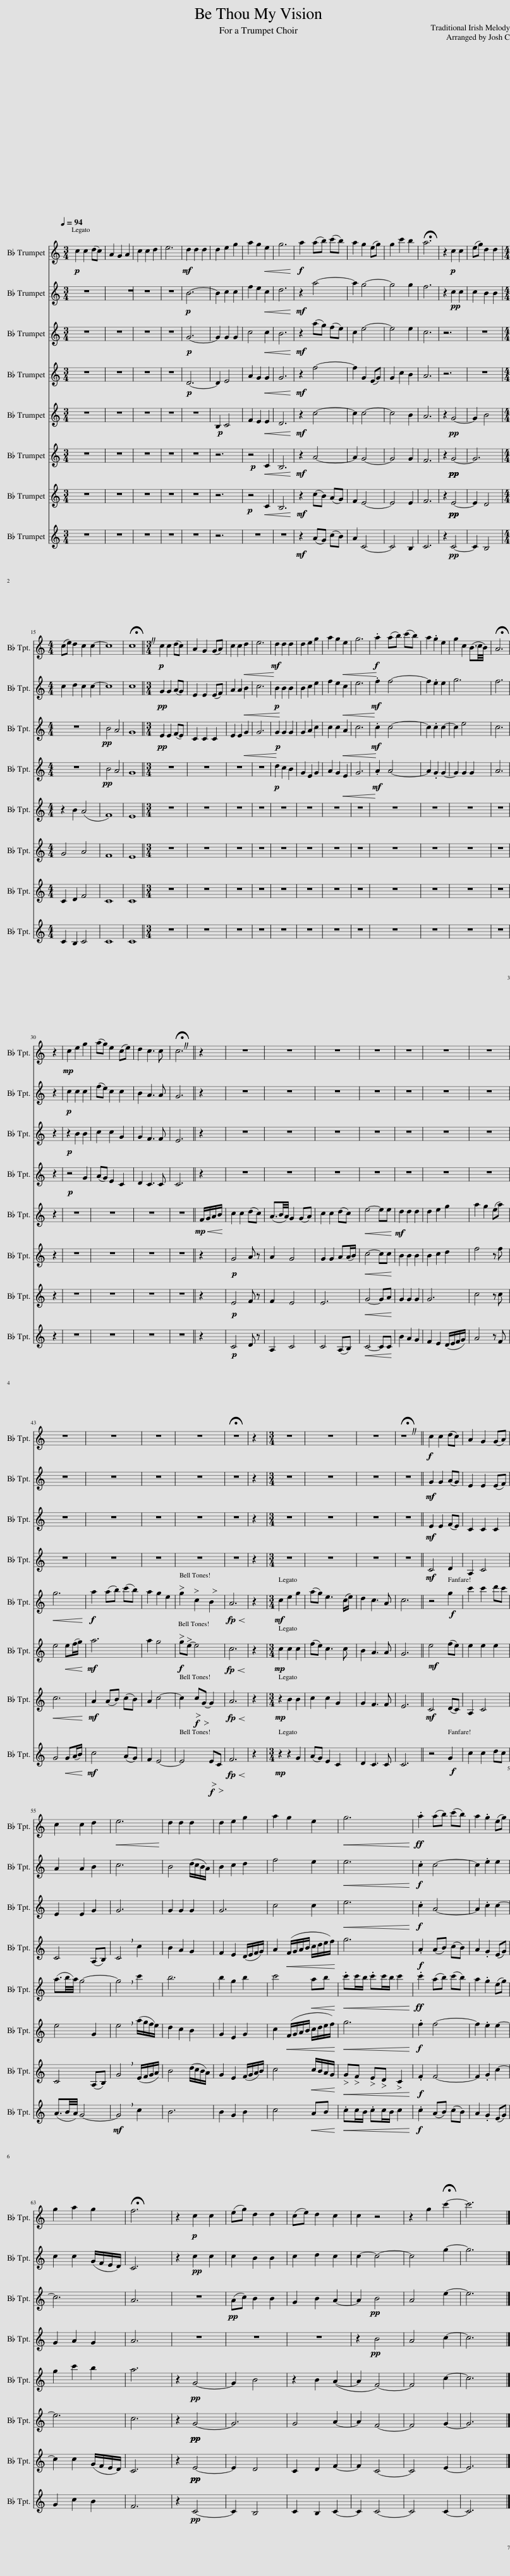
X:1
%%score 1 2 3 4 5 6 7 8
L:1/8
Q:1/4=94
M:3/4
I:linebreak $
K:none
V:1 treble transpose=-2
V:2 treble transpose=-2
V:3 treble transpose=-2
V:4 treble transpose=-2
V:5 treble transpose=-2
V:6 treble transpose=-2
V:7 treble transpose=-2
V:8 treble transpose=-2
V:1
[K:C]!p! c2 c2 (dc) | A2 G2 A2 | c2 c2 d2 | e6 |!mf! d2 d2 d2 | %5
 d2 e2 g2 | a2 g2!<(! e2 | g6!<)! |!f! a2 (ab) (c'b) | a2 g2 (eg) | %10
 g2 c'2 b2 | a6 | z2!p! c2 c2 | (eg) d2 d2 |$[M:4/4] (ce) d2 c2 c2- | %15
 c8 | c8 ||[M:3/4]!p! c2 c2 (dc) | A2 G2 (GA) | c2 c2!<(! d2!<)! | %20
 e6 |!mf! d2 d2 d2 | d2 e2 g2 | a2 g2!<(! e2!<)! | g6 | %25
!f! .a2 (ab) (c'b) | a2 .g2 e2 | g2 c2 (B3/2c/4B/4) | A6 |$ z2 | %30
!mp! c2 e2 g2 | (ag) e2 (ce) | d2 c3 c | c6 || z2 | %35
 z6 | z6 | z6 | z6 | z6 | %40
 z6 | z6 |$ z6 | z6 | z6 | %45
 z6 | z6 | z2 |[M:3/4] z6 | z6 | %50
 z6 | z6 ||!f! c2 c2 (dc) | A2 G2 (GA) |$ c2 c2 d2 | %55
!<(! e6!<)! | d2 d2 d2 | d2 e2 g2 | a2 g2 e2 |!<(! g6!<)! | %60
!ff! .a2 (ab) (c'b) | a2 .g2 (eg) |$ g2 a2 g2 | f6 | z2!p! c2 c2 | %65
 (eg) d2 d2 | (ce) d2 c2 | c2 z4 | z2 g2 c'2- | c'6 |] %70
V:2
[K:C] z6 | z6 | z6 | z6 |!p! B6- | %5
 B2 c2 c2 | f2 e2!<(! c2 | d6!<)! |!mf! z2 a4- | a2 g4- | %10
 g4 g2 | f6 | z2!pp! c2 c2 | c2 B2 B2 |$[M:4/4] c2 d2 c2 c2- | %15
 c8 | c8 ||[M:3/4]!pp! G2 G2 (AG) | E2 E2 (EF) | A2 A2!<(! B2!<)! | %20
 c6 |!p! B2 B2 B2 | B2 c2 e2 | f2 e2!<(! c2!<)! | e6 | %25
!mf! .f2 f4- | f2 .e2 e2 | g6 | f6 |$ z2 | %30
!p! c2 c2 c2 | (fe) c2 c2 | B2 A3 A | G6 || z2 | %35
 z6 | z6 | z6 | z6 | z6 | %40
 z6 | z6 |$ z6 | z6 | z6 | %45
 z6 | z6 | z2 |[M:3/4] z6 | z6 | %50
 z6 | z6 ||!mf! G2 G2 (AG) | E2 E2 (EF) |$ A2 A2 B2 | %55
 c6 | B4 (d/c/B/A/) | B2 c2 d2 | f4 e2 |!<(! e6!<)! | %60
!f! .c2 c4- | c2 .e2 e2 |$ c2 c2 (G/F/E/D/) | C6 | z2!pp! c2 c2 | %65
 c2 B2 B2 | c2 d2 c2 | c2- c4- | c4 g2- | g6 |] %70
V:3
[K:C] z6 | z6 | z6 | z6 |!p! G6- | %5
 G2 G2 G2 | c4!<(! c2 | B6!<)! |!mf! z2 (ag) (fe) | c2 e4- | %10
 e4 e2 | c6 | z6 | z6 |$[M:4/4] z8 | %15
!pp! B4 A4 | G8 ||[M:3/4]!pp! E2 E2 (FE) | C2 C2 C2 | E2 E2!<(! G2!<)! | %20
 G6 |!p! G2 G2 G2 | G2 A2 c2 | c2 c2!<(! A2!<)! | c6 | %25
!mf! .c2 c4- | c2 .c2 c2- | c2 e4 | c6 |$ z2 | %30
!p! z2 B2 B2 | c2 c2 G2 | G2 F3 F | E6 || z2 | %35
 z6 | z6 | z6 | z6 | z6 | %40
 z6 | z6 |$ z6 | z6 | z6 | %45
 z6 | z6 | z2 |[M:3/4] z6 | z6 | %50
 z6 | z6 ||!mf! E2 E2 (FE) | C2 C2 C2 |$ E2 E2 G2 | %55
 G6 | G2 G2 G2 | G6 | c4 c2 |!<(! e6!<)! | %60
!f! .c2 A4- | A2 .c2 c2- |$ c6 | A6 | z6 | %65
!pp! (Ac) B2 B2 | G2 B2 A2- | A2!pp! B4 | A4 e2- | e6 |] %70
V:4
[K:C] z6 | z6 | z6 | z6 |!p! D6- | %5
 D2 E4 | A2 G2!<(! G2 | G6!<)! |!mf! z2 f4- | f2 G2 (EG) | %10
 G2 c2 B2 | A6 | z6 | z6 |$[M:4/4] z8 | %15
!pp! B4 A4 | G8 ||[M:3/4] z6 | z6 | z6 | %20
 z6 |!p! d2 c2 B2 | G2 E2 G2 | A2 G2!<(! E2!<)! | G6 | %25
!mf! .A2 A4- | A2 .G2 G2- | G2 G2 G2 | A6 |$ z2 | %30
!p! z4 G2 | (AG) E2 C2 | D2 C3 C | C6 || z2 | %35
 z6 | z6 | z6 | z6 | z6 | %40
 z6 | z6 |$ z6 | z6 | z6 | %45
 z6 | z6 | z2 |[M:3/4] z6 | z6 | %50
 z6 | z6 ||!mf! C4 D2 | A,2 C4 |$ C4 (A,B,) | %55
 !breath!C4 c2 | B2 A2 G2 | F2 E2 (D/E/F/G/) | A2!<(! (F/G/A/B/ c/d/e/f/)!<)! | g6 | %60
!f! .A2 (AB) (cB) | A2 .G2 (EG) |$ G2 A2 G2 | A6 | z6 | %65
 z6 | z6 | z2!pp! B4 | A4 c2- | c6 |] %70
V:5
[K:C] z6 | z6 | z6 | z6 | z6 | %5
!p! B,2 C4 | F2 E2!<(! E2 | D6!<)! |!mf! z2 c4- | c2 c4- | %10
 c4 B2 | A6 | z2!pp! G4- | G2 B4 |$[M:4/4] z2 B2 (A4 | %15
 F8) | E8 ||[M:3/4] z6 | z6 | z6 | %20
 z6 | z6 | z6 | z6 | z6 | %25
 z6 | z6 | z6 | z6 |$ z2 | %30
 z6 | z6 | z6 | z6 ||!mp!!<(! F/G/A/B/!<)! | %35
 c2 c2 (dc) | (A3/2B/4A/4) G2 (GA) | c2 c2 (dc) |!<(! e4- ee!<)! |!mf! d2 d2 d2 | %40
 d2 e2 g2 | a2 g2 (ea) |$!<(! g6!<)! |!f! a2 (ab) (c'b) | a2 g2 e2 | %45
 g2 c2 B2 |!<(! A6!<)! | z2 |[M:3/4]!mf! c2 e2 g2 | (ag) e3 (c/e/) | %50
 d2 c3 A | c6 || z4!f! g2 | c'2 c'2 d'c' |$ (a3/2b/4a/4) g4- | %55
 !breath!g4 c'2 | b6 | b2 g2 b2 | c'4!<(! ab!<)! |!<(! .c'c'/b/ .c'c'/b/ c'2!<)! | %60
!ff! .c'2 (ab) (c'b) | a2 .g2 (eg) |$ g2 c'2 b2 | a6 | z2!pp! G4- | %65
 G2 B4 | z2 B2 (A2- | A2 F4-) | F4 c2- | c6 |] %70
V:6
[K:C] z6 | z6 | z6 | z6 | z6 | %5
 z6 |!p! z4!<(! C2 | B,6!<)! |!mf! z2 A4- | A2 G4- | %10
 G4 G2 | F6 | z2!pp!!pp! G4- | G6 |$[M:4/4] G4 A4 | %15
 F8 | E8 ||[M:3/4] z6 | z6 | z6 | %20
 z6 | z6 | z6 | z6 | z6 | %25
 z6 | z6 | z6 | z6 |$ z2 | %30
 z6 | z6 | z6 | z6 || z2 | %35
!p! G4 A z | A2 G4 | G2 G2 A(A/B/) |!<(! c4- cc!<)! | B2 B2 B2 | %40
 B2 c2 d2 | f4 z f |$ e4!<(! e(f/g/)!<)! |!mf! a6 | a2 g4 | %45
!f! ge- e4 |!<(! c6!<)! | z2 |[M:3/4]!mp! c2 c2 c2 | (fe) c3 c | %50
 B2 A3 A | G6 ||!mf! e4 (fe) | e2 e2 e2 |$ e4 G2 | %55
 !breath!e4 (a/g/f/e/) | d2 c2 B2 | G2 E2 G2 | c2!<(! (F/G/A/B/ c/d/e/f/)!<)! |!<(! g6!<)! | %60
!f! .f2 f4- | f2 .e2 e2- |$ e6 | c6 | z2!pp!!pp! G4- | %65
 G6 | G4 A2- | A2 F4- | F4 G2- | G6 |] %70
V:7
[K:C] z6 | z6 | z6 | z6 | z6 | %5
 z6 |!p! z4!<(! C2 | B,6!<)! |!mf! z2 (cB) (AG) | F2 E4- | %10
 E4 E2 | F6 | z2!pp!!pp! E4- | E2 D4 |$[M:4/4] C2 D2 F4 | %15
 C8 | C8 ||[M:3/4] z6 | z6 | z6 | %20
 z6 | z6 | z6 | z6 | z6 | %25
 z6 | z6 | z6 | z6 |$ z2 | %30
 z6 | z6 | z6 | z6 || z2 | %35
!p! E4 F z | F2 E4 | E6 |!<(! G4- GA!<)! | G2 G2 G2 | %40
 G6 | c4 z c |$!<(! c6!<)! |!mf! A2 (AB) (cB) | A2 c4- | %45
 c2!f! cG- G2 |!<(! A6!<)! | z2 |[M:3/4]!mp! z2 B2 B2 | c2 c2 G2 | %50
 G2 F3 F | E6 ||!mf! C4 (DC) | A,2 C4 |$ C4 (A,B,) | %55
 !breath!G4 (E/F/G/A/) | B4 (d/c/B/A/) | G2 E2 (F/G/A/B/) | c4!<(! c/B/A/G/!<)! |!<(! GF ED C2!<)! | %60
!f! .F2 F4- | F2 .G2 c2- |$ c2 c2 (G/F/E/D/) | C6 | z2!pp!!pp! E4- | %65
 E2 D4 | C2 D2 F2- | F2 C4- | C4 E2- | E6 |] %70
V:8
[K:C] z6 | z6 | z6 | z6 | z6 | %5
 z6 | z6 | z6 |!mf! z2 (AG) (cB) | A2 C4- | %10
 C4 B,2 | C6 | z2!pp! C4- | C2 B,4 |$[M:4/4] C2 B,2 C4 | %15
 C8 | C8 ||[M:3/4] z6 | z6 | z6 | %20
 z6 | z6 | z6 | z6 | z6 | %25
 z6 | z6 | z6 | z6 |$ z2 | %30
 z6 | z6 | z6 | z6 || z2 | %35
!p! C4 D z | A,2 C4 | C4 (A,B,) |!<(! C4- CC!<)! | B2 A2 G2 | %40
 F2 E2 (D/E/F/G/) | A4 z F |$ G4!<(! G(A/B/)!<)! |!mf! c4 (AG) | F2 E4- | %45
 E4!f! EC |!<(! F6!<)! | z2 |[M:3/4]!mp! z2 z2 G2 | (AG) E2 C2 | %50
 D2 C3 C | C6 || z4!f! G2 | c2 c2 dc |$ (A3/2B/4A/4) G4- | %55
!mf! !breath!G4 c2 | B6 | B2 G2 B2 | c4!<(! AB!<)! |!<(! .cc/B/ .cc/B/ c2!<)! | %60
!f! .c2 (AB) (cB) | A2 .G2 (EG) |$ G2 c2 B2 | F6 | z2!pp! C4- | %65
 C2 B,4 | C2 B,2 C2- | C2 C4- | C4 C2- | C6 |] %70
